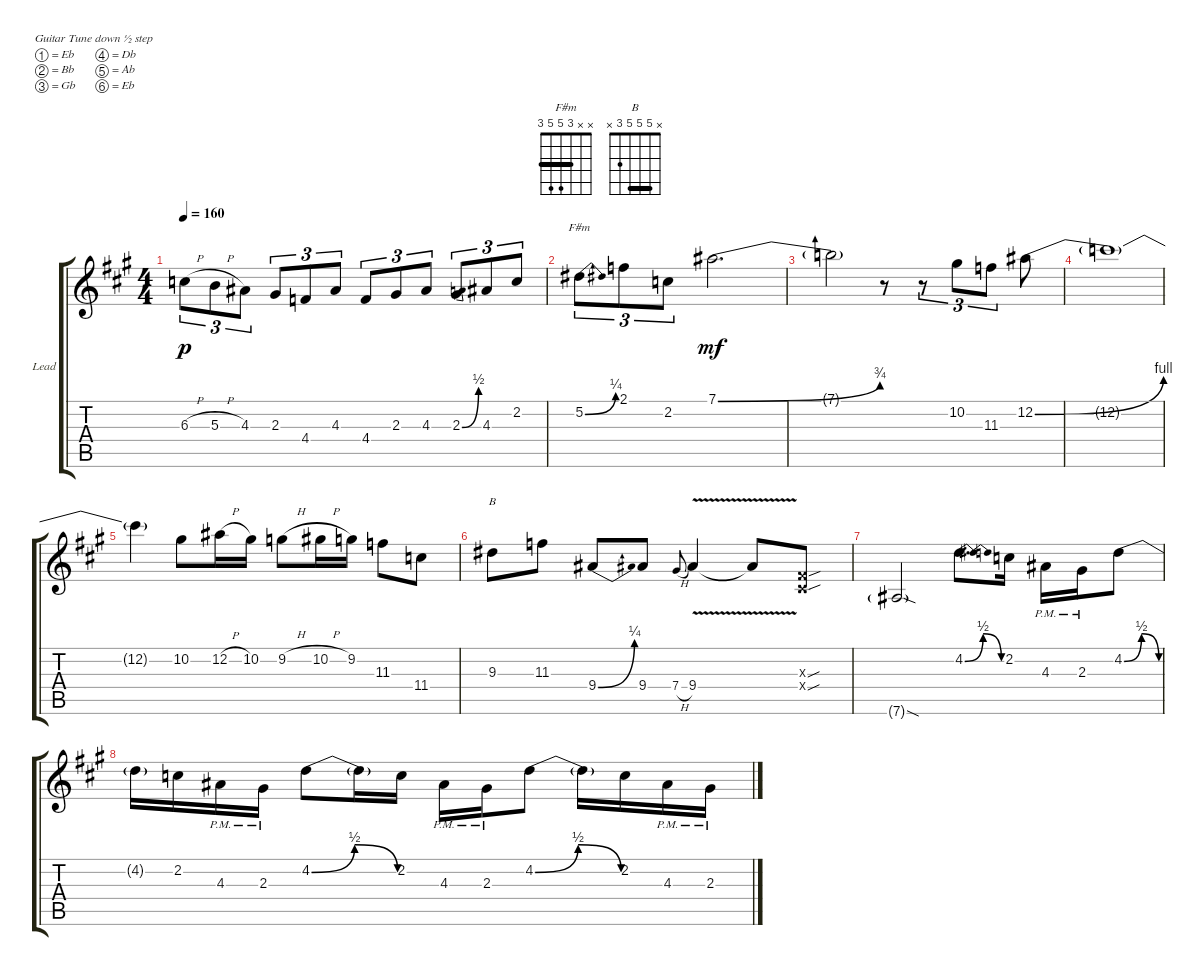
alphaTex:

\defaultSystemsLayout 4
\bracketExtendMode groupsimilarinstruments
\firstSystemTrackNameOrientation horizontal
\otherSystemsTrackNameOrientation horizontal
\track ("Lead" "Lead") {instrument overdrivenguitar}
\staff {score tabs}
\tuning (Eb4 Bb3 Gb3 Db3 Ab2 Eb2)
\chord ("F#m" x x 3 5 5 3) {barre 3}
\chord ("B" x 5 5 5 3 x) {barre (5 5)}
\ts (4 4)
\tempo 160
\clef g2
\ks a
6.3{h}.8{tu (3 2) dy p} 5.3{h}.8{tu (3 2)} 4.3.8{tu (3 2)} 2.3.8{tu (3 2)} 4.4.8{tu (3 2)} 4.3.8{tu (3 2)} 4.4.8{tu (3 2)} 2.3.8{tu (3 2)} 4.3.8{tu (3 2)} 2.3{be (bend 0 0 15.6 2)}.8{tu (3 2)} 4.3.8{tu (3 2)} 2.2.8{tu (3 2)} |
5.2{be (bend 0 0 25.2 1)}.8{tu (3 2) ch "F#m"} 2.1.8{tu (3 2)} 2.2.8{tu (3 2)} 7.1{be (bend 0 0 59.4 3)}.2{d dy mf} |
7.1{t}.2 r.8 r.8{tu (3 2)} 10.2.8{tu (3 2)} 11.3.8{tu (3 2)} 12.2{be (bend 0 0 15 4)}.8 |
12.2{t}.1 |
12.2{t}.4 10.2.8 12.2{h}.16 10.2.16 9.2{h}.8 10.2{h}.16 9.2.16 11.3.8 11.4.8 |
9.3.8{ch "B"} 11.3.8 9.4{be (bend 0 0 29.4 1)}.8 9.4.8 7.4{h}.8{gr onbeat} 9.4{v}.4 9.4{t}.8 (0.3{sou x} 0.4{sou x}).8 |
7.6{sod g}.2 4.2{be (bendrelease 0 0 11.4 2 20.4 2 30 0)}.8{d} 2.2.16 4.3{pm}.16 2.3{pm}.16 4.2{be (bendrelease 0 0 11.4 2 20.4 2 30 0)}.8 |
4.2{t}.16 2.2.16 4.3{pm}.16 2.3{pm}.16 4.2{be (bendrelease 0 0 11.4 2 20.4 2 30 0)}.8 4.2{t}.16 2.2.16 4.3{pm}.16 2.3{pm}.16 4.2{be (bendrelease 0 0 11.4 2 20.4 2 30 0)}.8 4.2{t}.16 2.2.16 4.3{pm}.16 2.3{pm}.16
